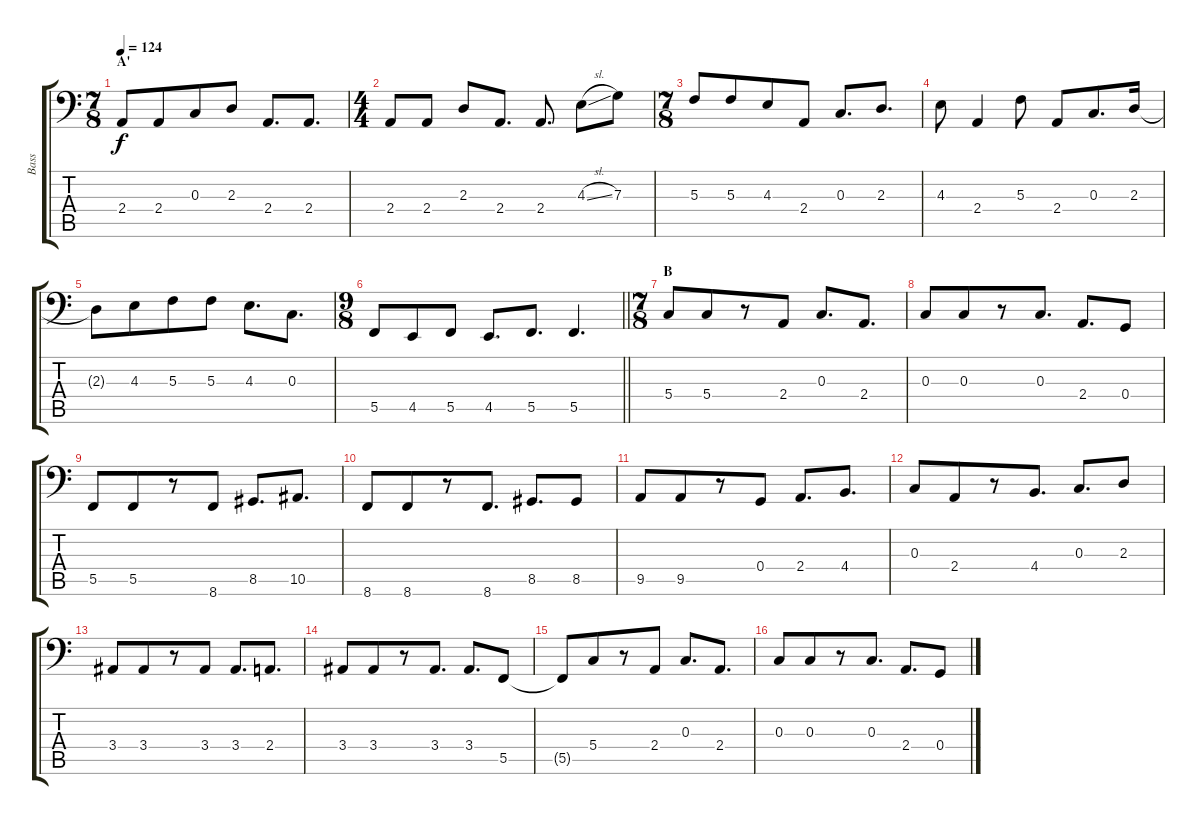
\track ("Bass" "Bass") {instrument electricbasspick}
\staff {score tabs}
\tuning (Bb2 F2 C2 G1 C1 A0) {hide}
\ts (7 8)
\section ("" "A'")
\tempo 124
\clef f4
\ks c
2.4.8{dy f} 2.4.8 0.3.8 2.3.8 2.4.8{d} 2.4.8{d} |
\ts (4 4)
2.4.8 2.4.8 2.3.8 2.4.8{d} 2.4.8{d} 4.3{sl}.8 7.3.8 |
\ts (7 8)
5.3.8 5.3.8 4.3.8 2.4.8 0.3.8{d} 2.3.8{d} |
4.3.8 2.4.4 5.3.8 2.4.8 0.3.8{d} 2.3.16 |
2.3{t}.8 4.3.8 5.3.8 5.3.8 4.3.8{d} 0.3.8{d} |
\ts (9 8)
\barLineRight lightlight
5.5.8 4.5.8 5.5.8 4.5.8{d} 5.5.8{d} 5.5.4{d} |
\ts (7 8)
\section ("" "B")
5.4.8 5.4.8 r.8 2.4.8 0.3.8{d} 2.4.8{d} |
0.3.8 0.3.8 r.8 0.3.8{d} 2.4.8{d} 0.4.8 |
5.5.8 5.5.8 r.8 8.6.8 8.5.8{d} 10.5.8{d} |
8.6.8 8.6.8 r.8 8.6.8{d} 8.5.8{d} 8.5.8 |
9.5.8 9.5.8 r.8 0.4.8 2.4.8{d} 4.4.8{d} |
0.3.8 2.4.8 r.8 4.4.8{d} 0.3.8{d} 2.3.8 |
3.4.8 3.4.8 r.8 3.4.8 3.4.8{d} 2.4.8{d} |
3.4.8 3.4.8 r.8 3.4.8{d} 3.4.8{d} 5.5.8 |
5.5{t}.8 5.4.8 r.8 2.4.8 0.3.8{d} 2.4.8{d} |
0.3.8 0.3.8 r.8 0.3.8{d} 2.4.8{d} 0.4.8
